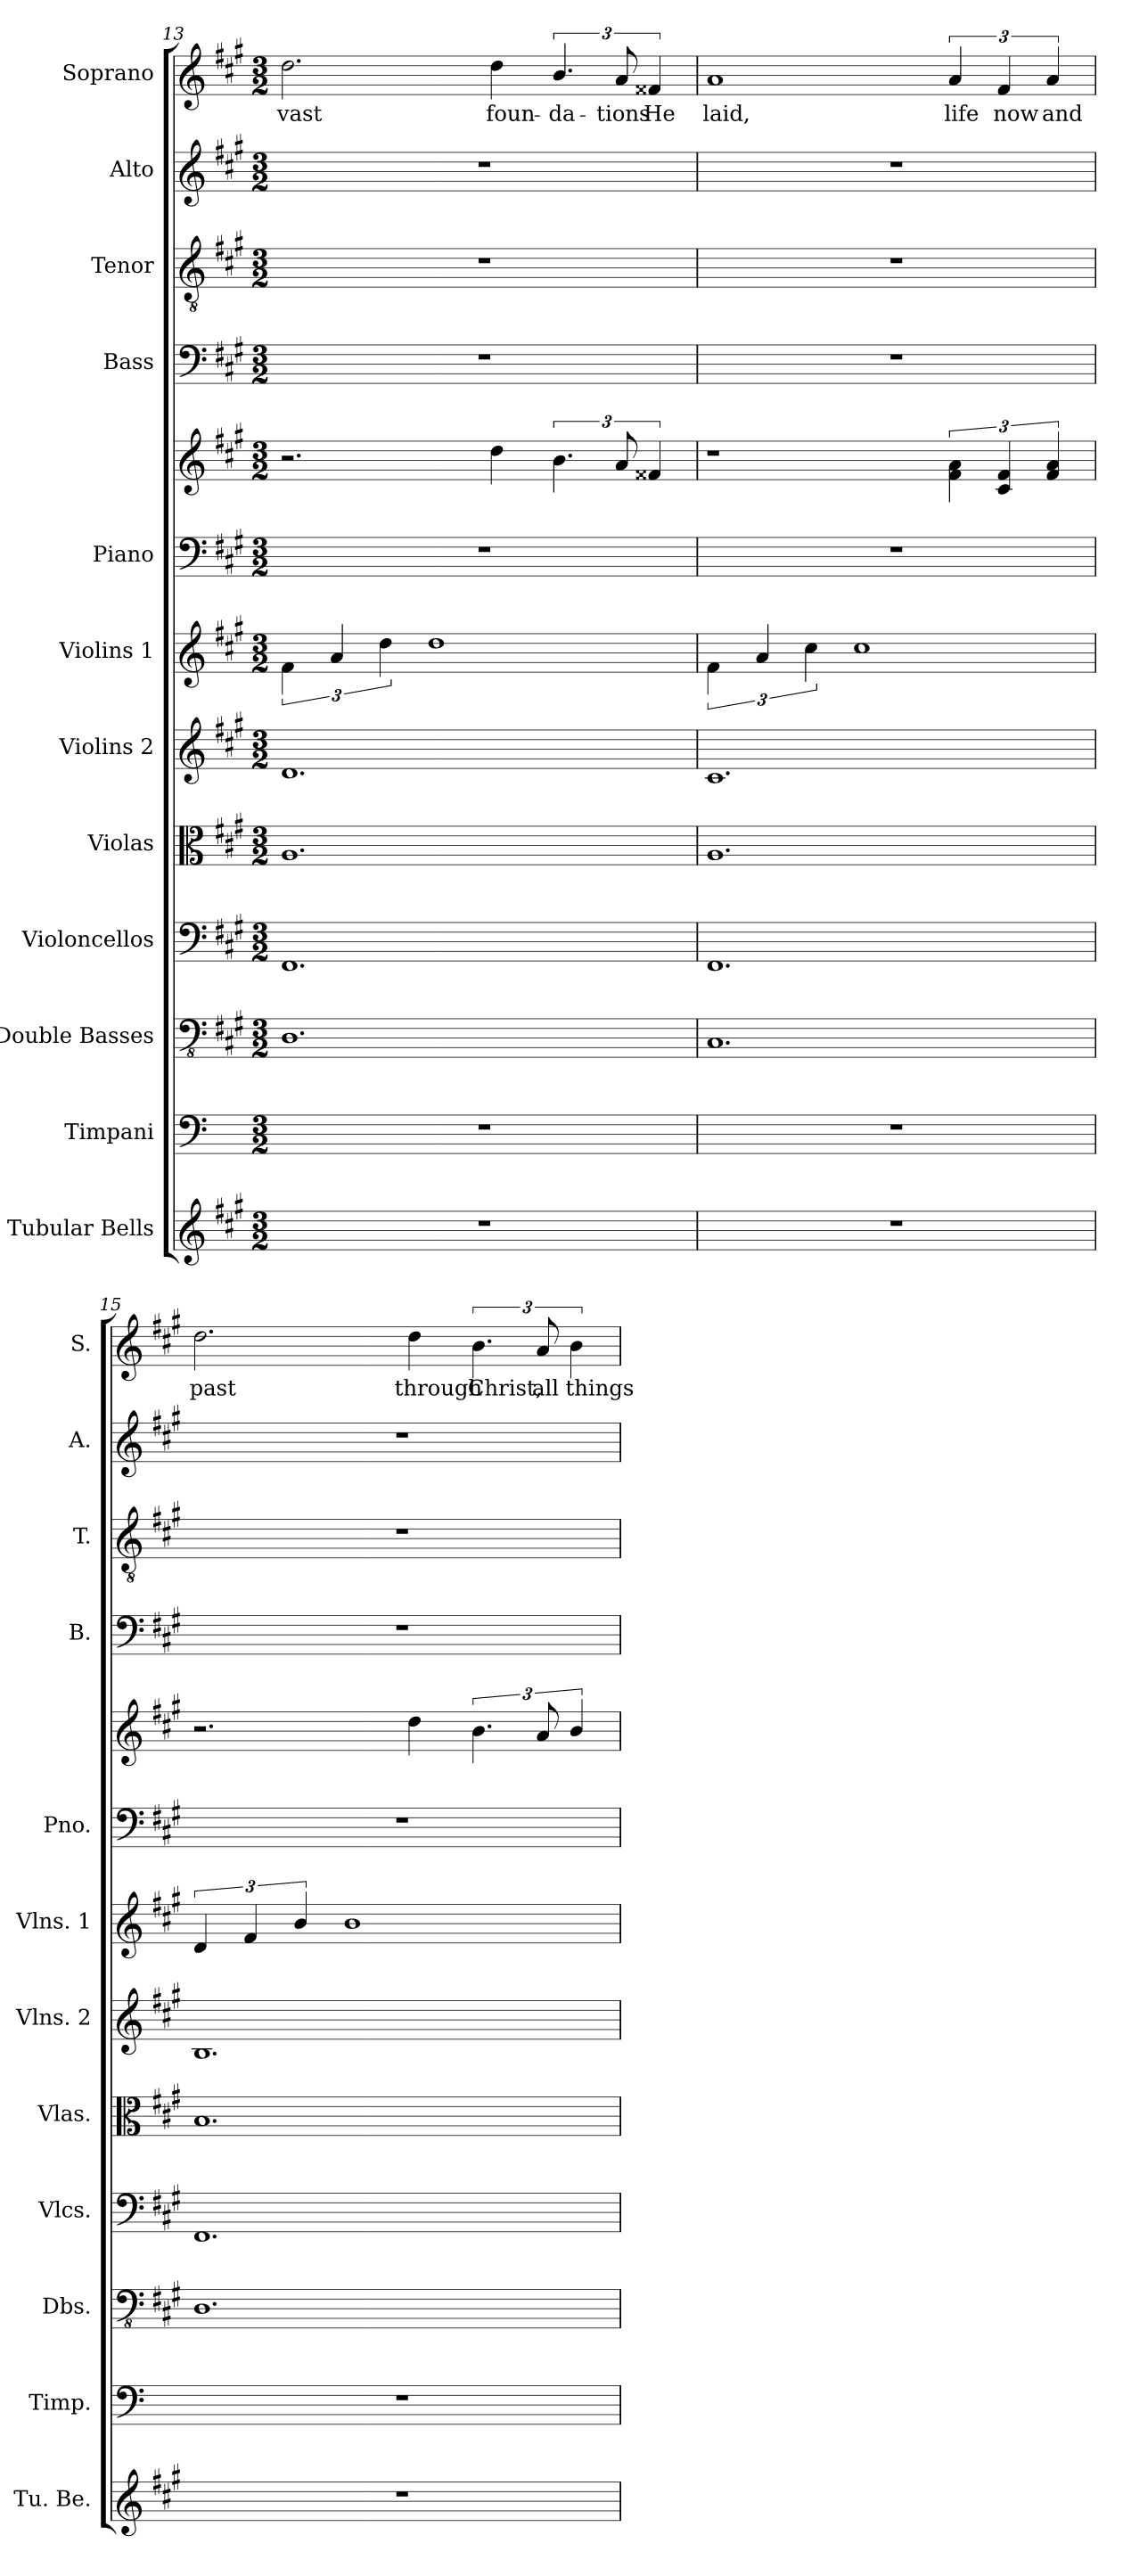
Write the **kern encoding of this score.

**kern	**kern	**kern	**kern	**kern	**kern	**kern	**kern	**kern	**kern	**kern	**kern	**kern	**text
*part12	*part11	*part10	*part9	*part8	*part7	*part6	*part5	*part5	*part4	*part3	*part2	*part1	*part1
*staff13	*staff12	*staff11	*staff10	*staff9	*staff8	*staff7	*staff6	*staff5	*staff4	*staff3	*staff2	*staff1	*staff1
*I"Tubular Bells	*I"Timpani	*I"Double Basses	*I"Violoncellos	*I"Violas	*I"Violins 2	*I"Violins 1	*I"Piano	*	*I"Bass	*I"Tenor	*I"Alto	*I"Soprano	*
*I'Tu. Be.	*I'Timp.	*I'Dbs.	*I'Vlcs.	*I'Vlas.	*I'Vlns. 2	*I'Vlns. 1	*I'Pno.	*	*I'B.	*I'T.	*I'A.	*I'S.	*
!!LO:PB:g=z
*clefG2	*clefF4	*clefFv4	*clefF4	*clefC3	*clefG2	*clefG2	*clefF4	*clefG2	*clefF4	*clefGv2	*clefG2	*clefG2	*
*k[f#c#g#]	*k[]	*k[f#c#g#]	*k[f#c#g#]	*k[f#c#g#]	*k[f#c#g#]	*k[f#c#g#]	*k[f#c#g#]	*k[f#c#g#]	*k[f#c#g#]	*k[f#c#g#]	*k[f#c#g#]	*k[f#c#g#]	*
*A:	*C:	*A:	*A:	*A:	*A:	*A:	*A:	*A:	*A:	*A:	*A:	*A:	*
*M3/2	*M3/2	*M3/2	*M3/2	*M3/2	*M3/2	*M3/2	*M3/2	*M3/2	*M3/2	*M3/2	*M3/2	*M3/2	*
=13	=13	=13	=13	=13	=13	=13	=13	=13	=13	=13	=13	=13	=13
1.r	1.r	1.DD	1.FF#	1.A	1.d	6f#\	1.r	2.r	1.r	1.r	1.r	2.dd\	vast
.	.	.	.	.	.	6a/	.	.	.	.	.	.	.
.	.	.	.	.	.	6dd\	.	.	.	.	.	.	.
.	.	.	.	.	.	1dd	.	.	.	.	.	.	.
.	.	.	.	.	.	.	.	4dd\	.	.	.	4dd\	foun-
.	.	.	.	.	.	.	.	6.b\	.	.	.	6.b/	-da-
.	.	.	.	.	.	.	.	12a/	.	.	.	12a/	-tions
.	.	.	.	.	.	.	.	6f##X/	.	.	.	6f##X/	He
=14	=14	=14	=14	=14	=14	=14	=14	=14	=14	=14	=14	=14	=14
1.r	1.r	1.CC#	1.FF#	1.A	1.c#	6f#\	1.r	1r	1.r	1.r	1.r	1a	laid,
.	.	.	.	.	.	6a/	.	.	.	.	.	.	.
.	.	.	.	.	.	6cc#\	.	.	.	.	.	.	.
.	.	.	.	.	.	1cc#	.	.	.	.	.	.	.
.	.	.	.	.	.	.	.	6f#\ 6a\	.	.	.	6a/	life
.	.	.	.	.	.	.	.	6c#/ 6f#/	.	.	.	6f#/	now
.	.	.	.	.	.	.	.	6f#/ 6a/	.	.	.	6a/	and
!!LO:PB:g=z
=15	=15	=15	=15	=15	=15	=15	=15	=15	=15	=15	=15	=15	=15
1.r	1.r	1.DD	1.FF#	1.B	1.B	6d/	1.r	2.r	1.r	1.r	1.r	2.dd\	past
.	.	.	.	.	.	6f#/	.	.	.	.	.	.	.
.	.	.	.	.	.	6b/	.	.	.	.	.	.	.
.	.	.	.	.	.	1b	.	.	.	.	.	.	.
.	.	.	.	.	.	.	.	4dd\	.	.	.	4dd\	through
.	.	.	.	.	.	.	.	6.b\	.	.	.	6.b\	Christ,
.	.	.	.	.	.	.	.	12a/	.	.	.	12a/	all
.	.	.	.	.	.	.	.	6b/	.	.	.	6b\	things
=	=	=	=	=	=	=	=	=	=	=	=	=	=
*-	*-	*-	*-	*-	*-	*-	*-	*-	*-	*-	*-	*-	*-
